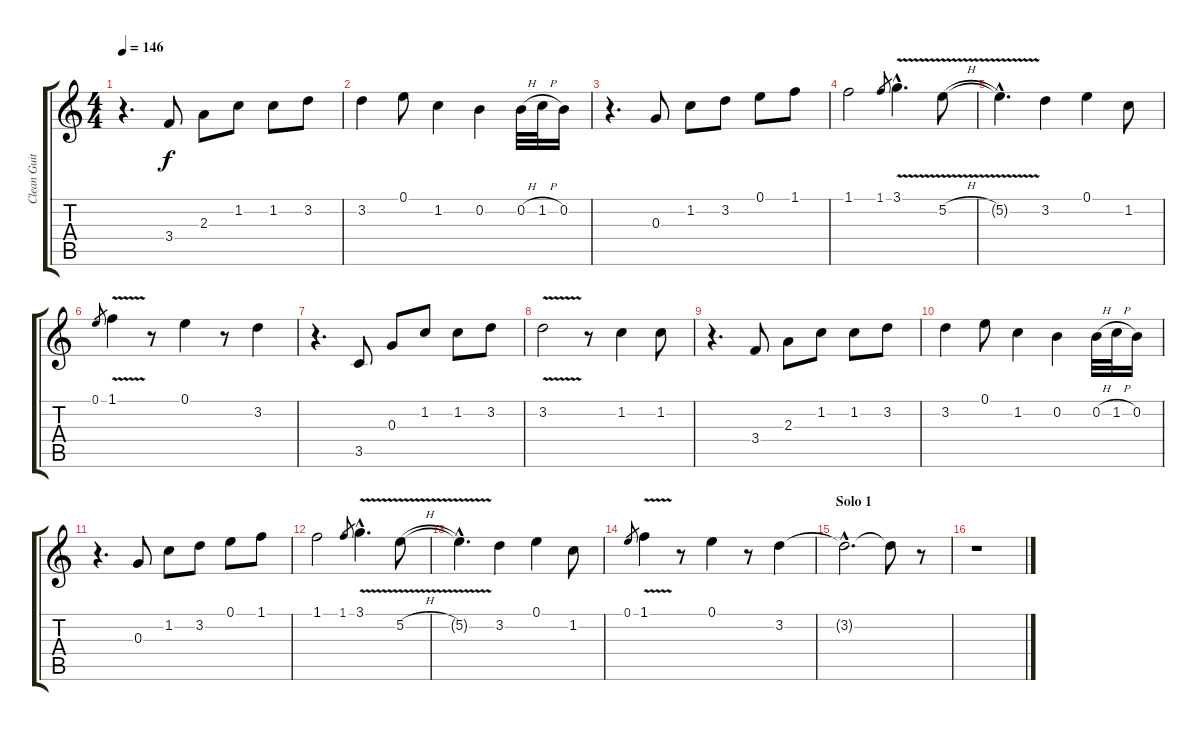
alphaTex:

\track ("Clean Guitar" "Clean Guit") {instrument acousticguitarsteel}
\staff {score tabs}
\tuning (E4 B3 G3 D3 A2 E2) {hide}
\ts (4 4)
\tempo 146
\clef g2
\ks c
r.4{d dy f} 3.4.8 2.3.8 1.2.8 1.2.8 3.2.8 |
3.2.4 0.1.8 1.2.4 0.2.4 0.2{h}.32 1.2{h}.32 0.2.16 |
r.4{d} 0.3.8 1.2.8 3.2.8 0.1.8 1.1.8 |
1.1.2 1.1.8{gr} 3.1{v hac}.4{d} 5.2{v h}.8 |
5.2{hac t}.4{d} 3.2.4 0.1.4 1.2.8 |
0.1.8{gr} 1.1{v}.4 r.8 0.1.4 r.8 3.2.4 |
r.4{d} 3.5.8 0.3.8 1.2.8 1.2.8 3.2.8 |
3.2{v}.2 r.8 1.2.4 1.2.8 |
r.4{d} 3.4.8 2.3.8 1.2.8 1.2.8 3.2.8 |
3.2.4 0.1.8 1.2.4 0.2.4 0.2{h}.32 1.2{h}.32 0.2.16 |
r.4{d} 0.3.8 1.2.8 3.2.8 0.1.8 1.1.8 |
1.1.2 1.1.8{gr} 3.1{v hac}.4{d} 5.2{v h}.8 |
5.2{hac t}.4{d} 3.2.4 0.1.4 1.2.8 |
0.1.8{gr} 1.1{v}.4 r.8 0.1.4 r.8 3.2.4 |
\section ("" "Solo 1")
3.2{hac t}.2{d} 3.2{t}.8 r.8 |
r.1
